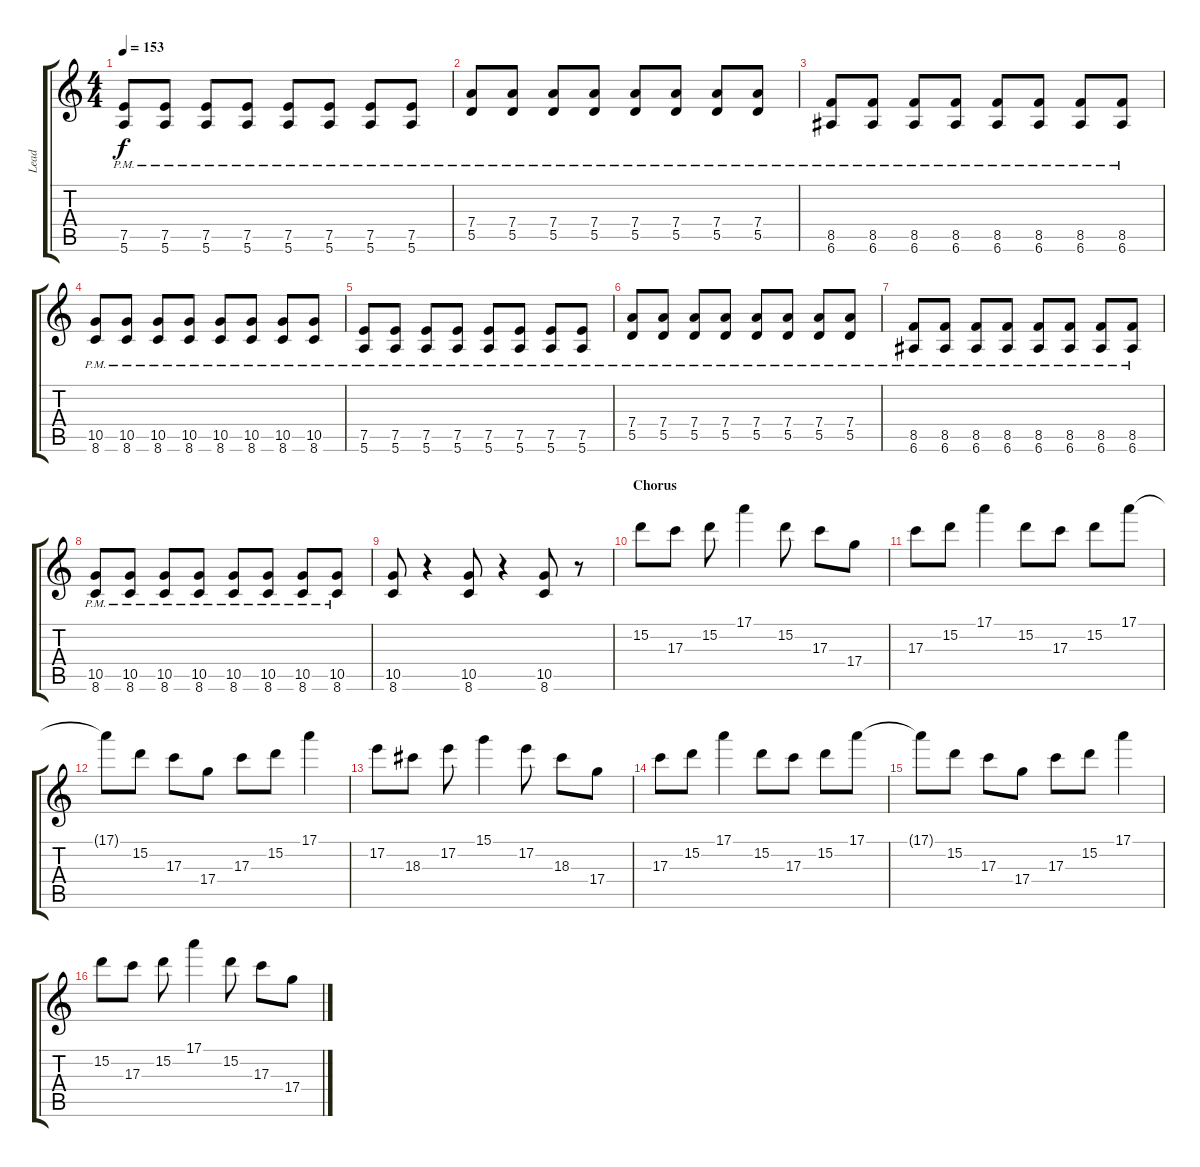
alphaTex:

\track ("Lead" "Lead") {instrument overdrivenguitar}
\staff {score tabs}
\tuning (E4 B3 G3 D3 A2 E2) {hide}
\ts (4 4)
\tempo 153
\clef g2
\ks c
(7.5{pm} 5.6{pm}).8{dy f} (7.5{pm} 5.6{pm}).8 (7.5{pm} 5.6{pm}).8 (7.5{pm} 5.6{pm}).8 (7.5{pm} 5.6{pm}).8 (7.5{pm} 5.6{pm}).8 (7.5{pm} 5.6{pm}).8 (7.5{pm} 5.6{pm}).8 |
(7.4{pm} 5.5{pm}).8 (7.4{pm} 5.5{pm}).8 (7.4{pm} 5.5{pm}).8 (7.4{pm} 5.5{pm}).8 (7.4{pm} 5.5{pm}).8 (7.4{pm} 5.5{pm}).8 (7.4{pm} 5.5{pm}).8 (7.4{pm} 5.5{pm}).8 |
(8.5{pm} 6.6{pm}).8 (8.5{pm} 6.6{pm}).8 (8.5{pm} 6.6{pm}).8 (8.5{pm} 6.6{pm}).8 (8.5{pm} 6.6{pm}).8 (8.5{pm} 6.6{pm}).8 (8.5{pm} 6.6{pm}).8 (8.5{pm} 6.6{pm}).8 |
(10.5{pm} 8.6{pm}).8 (10.5{pm} 8.6{pm}).8 (10.5{pm} 8.6{pm}).8 (10.5{pm} 8.6{pm}).8 (10.5{pm} 8.6{pm}).8 (10.5{pm} 8.6{pm}).8 (10.5{pm} 8.6{pm}).8 (10.5{pm} 8.6{pm}).8 |
(7.5{pm} 5.6{pm}).8 (7.5{pm} 5.6{pm}).8 (7.5{pm} 5.6{pm}).8 (7.5{pm} 5.6{pm}).8 (7.5{pm} 5.6{pm}).8 (7.5{pm} 5.6{pm}).8 (7.5{pm} 5.6{pm}).8 (7.5{pm} 5.6{pm}).8 |
(7.4{pm} 5.5{pm}).8 (7.4{pm} 5.5{pm}).8 (7.4{pm} 5.5{pm}).8 (7.4{pm} 5.5{pm}).8 (7.4{pm} 5.5{pm}).8 (7.4{pm} 5.5{pm}).8 (7.4{pm} 5.5{pm}).8 (7.4{pm} 5.5{pm}).8 |
(8.5{pm} 6.6{pm}).8 (8.5{pm} 6.6{pm}).8 (8.5{pm} 6.6{pm}).8 (8.5{pm} 6.6{pm}).8 (8.5{pm} 6.6{pm}).8 (8.5{pm} 6.6{pm}).8 (8.5{pm} 6.6{pm}).8 (8.5{pm} 6.6{pm}).8 |
(10.5{pm} 8.6{pm}).8 (10.5{pm} 8.6{pm}).8 (10.5{pm} 8.6{pm}).8 (10.5{pm} 8.6{pm}).8 (10.5{pm} 8.6{pm}).8 (10.5{pm} 8.6{pm}).8 (10.5{pm} 8.6{pm}).8 (10.5{pm} 8.6{pm}).8 |
(10.5 8.6).8 r.4 (10.5 8.6).8 r.4 (10.5 8.6).8 r.8 |
\section ("" "Chorus")
15.2.8 17.3.8 15.2.8 17.1.4 15.2.8 17.3.8 17.4.8 |
17.3.8 15.2.8 17.1.4 15.2.8 17.3.8 15.2.8 17.1.8 |
17.1{t}.8 15.2.8 17.3.8 17.4.8 17.3.8 15.2.8 17.1.4 |
17.2.8 18.3.8 17.2.8 15.1.4 17.2.8 18.3.8 17.4.8 |
17.3.8 15.2.8 17.1.4 15.2.8 17.3.8 15.2.8 17.1.8 |
17.1{t}.8 15.2.8 17.3.8 17.4.8 17.3.8 15.2.8 17.1.4 |
15.2.8 17.3.8 15.2.8 17.1.4 15.2.8 17.3.8 17.4.8
